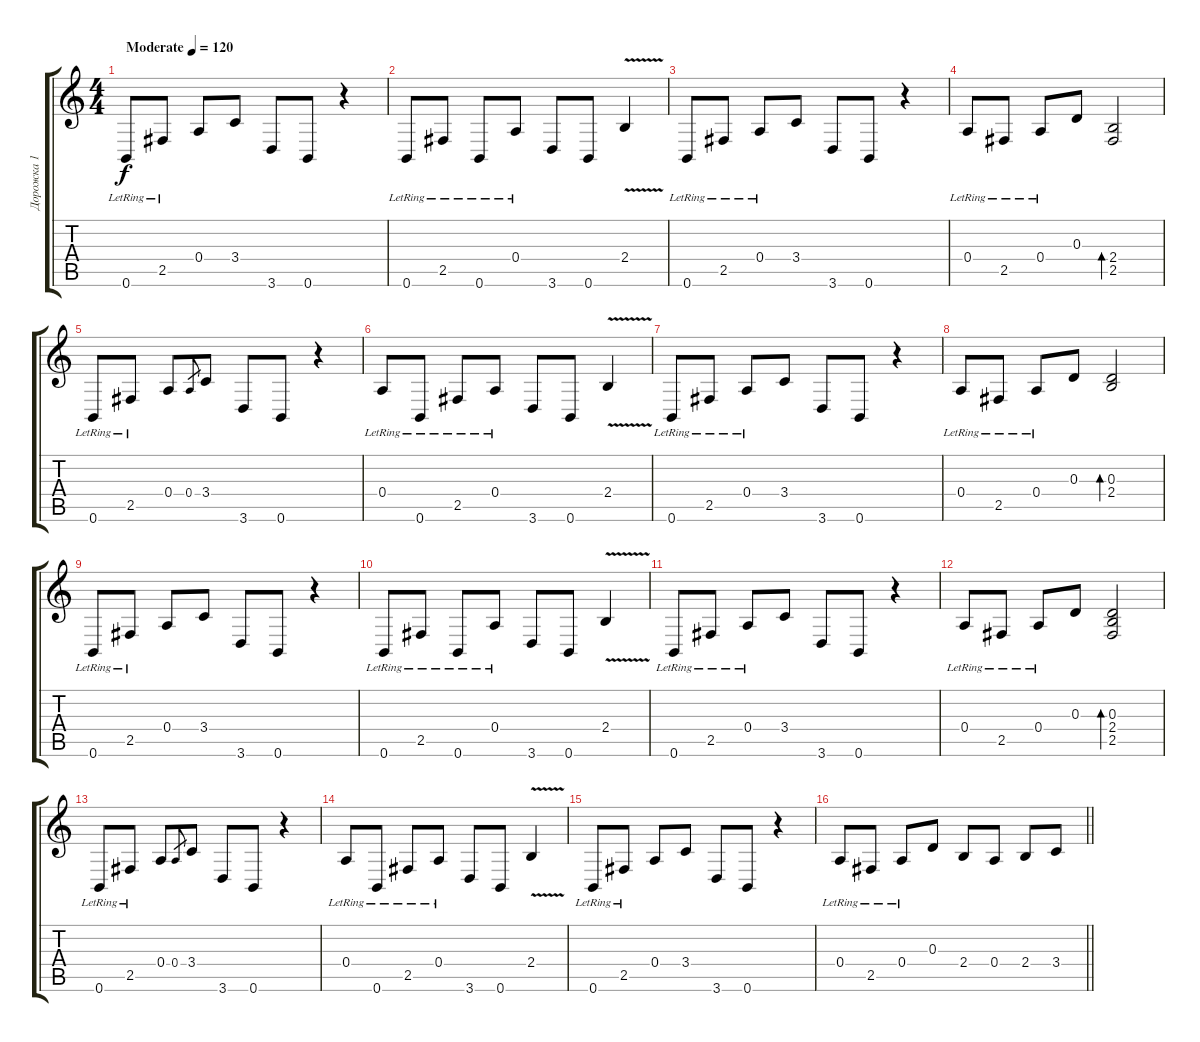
\track ("Дорожка 1" "Дорожка 1") {instrument acousticguitarsteel}
\staff {score tabs}
\tuning (B3 Gb3 D3 A2 E2 B1) {hide}
\ts (4 4)
\tempo (120 "Moderate")
\clef g2
\ks c
0.6{lr}.8{dy f instrument acousticguitarsteel} 2.5{lr}.8 0.4.8 3.4.8 3.6.8 0.6.8 r.4 |
0.6{lr}.8 2.5{lr}.8 0.6{lr}.8 0.4{lr}.8 3.6.8 0.6.8 2.4{v}.4 |
0.6{lr}.8 2.5{lr}.8 0.4{lr}.8 3.4.8 3.6.8 0.6.8 r.4 |
0.4{lr}.8 2.5{lr}.8 0.4{lr}.8 0.3.8 (2.4 2.5).2{bd 30} |
0.6{lr}.8 2.5{lr}.8 0.4.8 0.4.8{gr} 3.4.8 3.6.8 0.6.8 r.4 |
0.4{lr}.8 0.6{lr}.8 2.5{lr}.8 0.4{lr}.8 3.6.8 0.6.8 2.4{v}.4 |
0.6{lr}.8 2.5{lr}.8 0.4{lr}.8 3.4.8 3.6.8 0.6.8 r.4 |
0.4{lr}.8 2.5{lr}.8 0.4{lr}.8 0.3.8 (0.3 2.4).2{bd 30} |
0.6{lr}.8 2.5{lr}.8 0.4.8 3.4.8 3.6.8 0.6.8 r.4 |
0.6{lr}.8 2.5{lr}.8 0.6{lr}.8 0.4{lr}.8 3.6.8 0.6.8 2.4{v}.4 |
0.6{lr}.8 2.5{lr}.8 0.4{lr}.8 3.4.8 3.6.8 0.6.8 r.4 |
0.4{lr}.8 2.5{lr}.8 0.4{lr}.8 0.3.8 (0.3 2.4 2.5).2{bd 30} |
0.6{lr}.8 2.5{lr}.8 0.4.8 0.4.8{gr} 3.4.8 3.6.8 0.6.8 r.4 |
0.4{lr}.8 0.6{lr}.8 2.5{lr}.8 0.4{lr}.8 3.6.8 0.6.8 2.4{v}.4 |
0.6{lr}.8 2.5{lr}.8 0.4.8 3.4.8 3.6.8 0.6.8 r.4 |
\barLineRight lightlight
0.4{lr}.8 2.5{lr}.8 0.4{lr}.8 0.3.8 2.4.8 0.4.8 2.4.8 3.4.8
